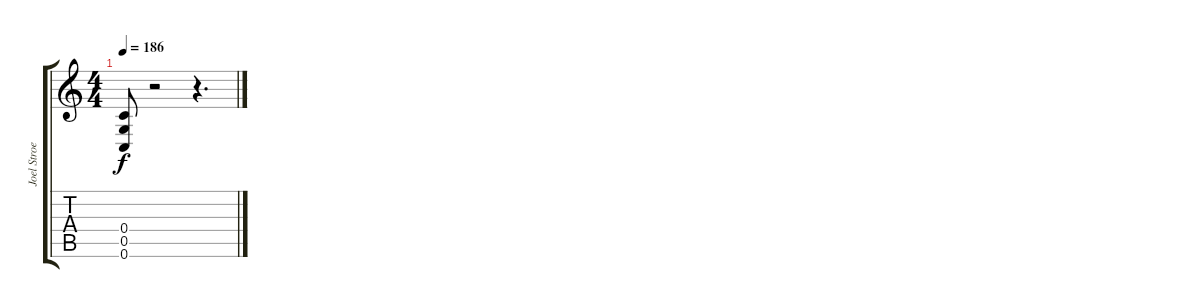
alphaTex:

\track ("Joel Stroetzel" "Joel Stroe") {instrument distortionguitar}
\staff {score tabs}
\tuning (D4 A3 F3 C3 G2 C2) {hide}
\ts (4 4)
\tempo 186
\clef g2
\ks c
(0.4 0.5 0.6).8{dy f} r.2 r.4{d}
